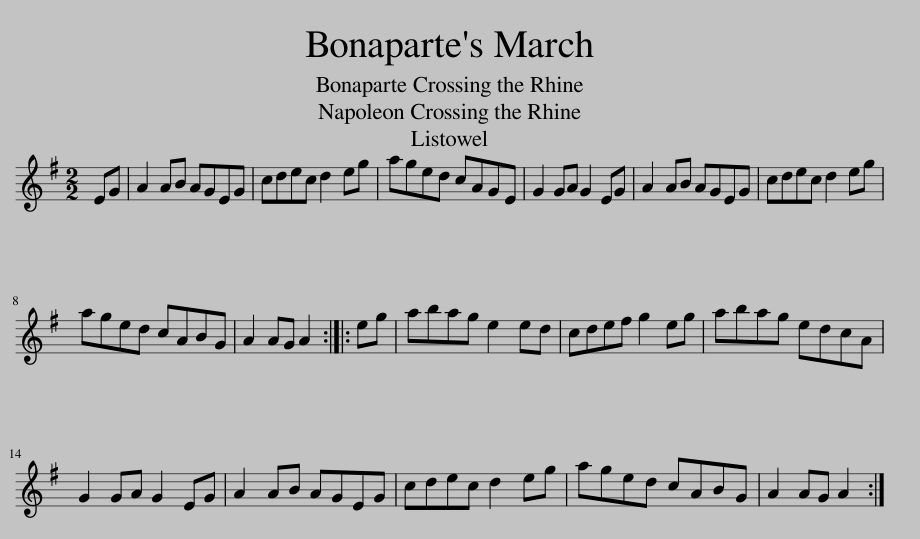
X:1
L:1/8
M:2/2
I:linebreak $
K:G
V:1 treble
V:1
 EG | A2 AB AGEG | cdec d2 eg | aged cAGE | G2 GA G2 EG | %5
 A2 AB AGEG | cdec d2 eg |$ aged cABG | A2 AG A2 :: eg | %10
 abag e2 ed | cdef g2 eg | abag edcA |$ G2 GA G2 EG | A2 AB AGEG | %15
 cdec d2 eg | aged cABG | A2 AG A2 :| %18
